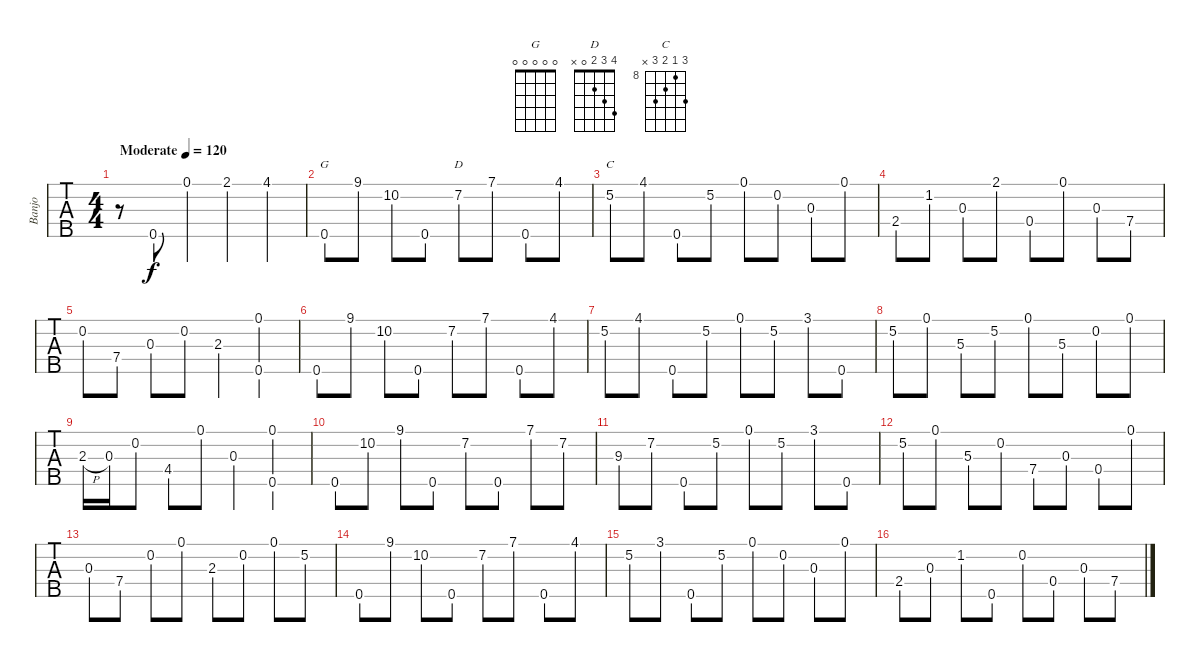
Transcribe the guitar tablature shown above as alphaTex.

\track ("Banjo" "Banjo") {instrument banjo}
\staff {tabs}
\tuning (D4 B3 G3 D3 G4) {hide}
\displaytranspose 12
\chord ("G" 0 0 0 0 0)
\chord ("D" 4 3 2 0 x)
\chord ("C" 10 8 9 10 x) {firstfret 8}
\ts (4 4)
\tempo (120 "Moderate")
\clef g2
\ks c
r.8{dy f instrument banjo} 0.5.8 0.1.4 2.1.4 4.1.4 |
0.5.8{ch "G"} 9.1.8 10.2.8 0.5.8 7.2.8{ch "D"} 7.1.8 0.5.8 4.1.8 |
5.2.8{ch "C"} 4.1.8 0.5.8 5.2.8 0.1.8 0.2.8 0.3.8 0.1.8 |
2.4.8 1.2.8 0.3.8 2.1.8 0.4.8 0.1.8 0.3.8 7.4.8 |
0.2.8 7.4.8 0.3.8 0.2.8 2.3.4 (0.1 0.5).4 |
0.5.8 9.1.8 10.2.8 0.5.8 7.2.8 7.1.8 0.5.8 4.1.8 |
5.2.8 4.1.8 0.5.8 5.2.8 0.1.8 5.2.8 3.1.8 0.5.8 |
5.2.8 0.1.8 5.3.8 5.2.8 0.1.8 5.3.8 0.2.8 0.1.8 |
2.3{h}.16 0.3.16 0.2.8 4.4.8 0.1.8 0.3.4 (0.1 0.5).4 |
0.5.8 10.2.8 9.1.8 0.5.8 7.2.8 0.5.8 7.1.8 7.2.8 |
9.3.8 7.2.8 0.5.8 5.2.8 0.1.8 5.2.8 3.1.8 0.5.8 |
5.2.8 0.1.8 5.3.8 0.2.8 7.4.8 0.3.8 0.4.8 0.1.8 |
0.3.8 7.4.8 0.2.8 0.1.8 2.3.8 0.2.8 0.1.8 5.2.8 |
0.5.8 9.1.8 10.2.8 0.5.8 7.2.8 7.1.8 0.5.8 4.1.8 |
5.2.8 3.1.8 0.5.8 5.2.8 0.1.8 0.2.8 0.3.8 0.1.8 |
2.4.8 0.3.8 1.2.8 0.5.8 0.2.8 0.4.8 0.3.8 7.4.8
